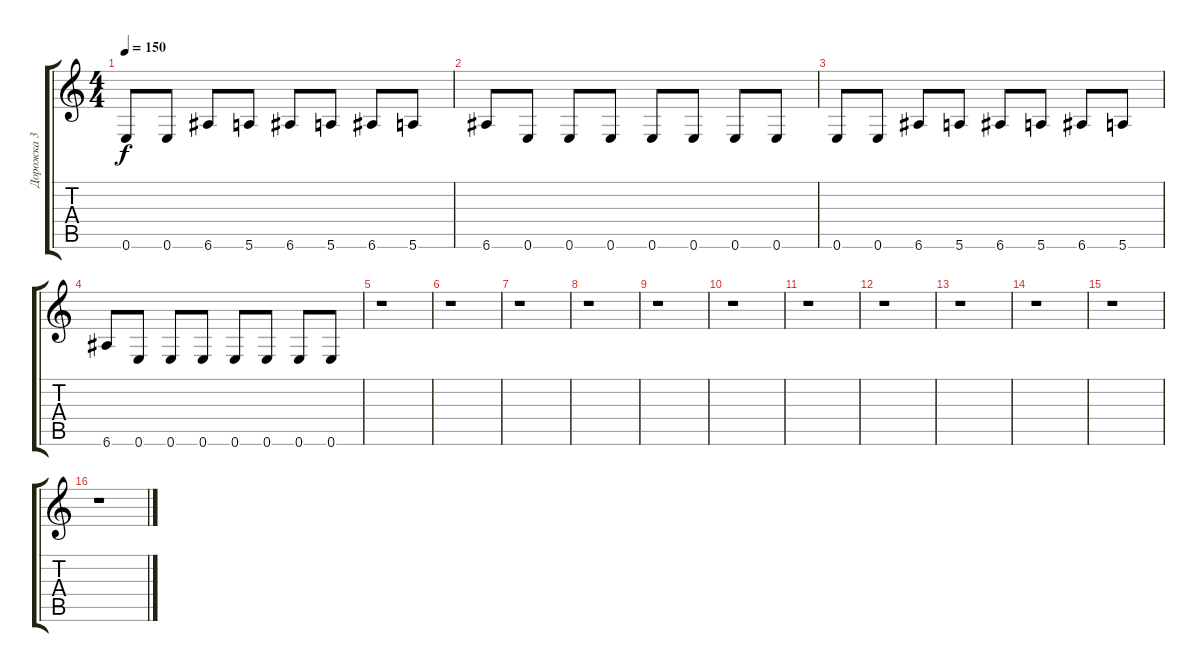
\track ("Дорожка 3" "Дорожка 3") {instrument electricbasspick}
\staff {score tabs}
\tuning (E4 B3 G3 D3 A2 E2) {hide}
\ts (4 4)
\tempo 150
\clef g2
\ks c
0.6.8{dy f} 0.6.8 6.6.8 5.6.8 6.6.8 5.6.8 6.6.8 5.6.8 |
6.6.8 0.6.8 0.6.8 0.6.8 0.6.8 0.6.8 0.6.8 0.6.8 |
0.6.8 0.6.8 6.6.8 5.6.8 6.6.8 5.6.8 6.6.8 5.6.8 |
6.6.8 0.6.8 0.6.8 0.6.8 0.6.8 0.6.8 0.6.8 0.6.8 |
r.1 |
r.1 |
r.1 |
r.1 |
r.1 |
r.1 |
r.1 |
r.1 |
r.1 |
r.1 |
r.1 |
r.1
